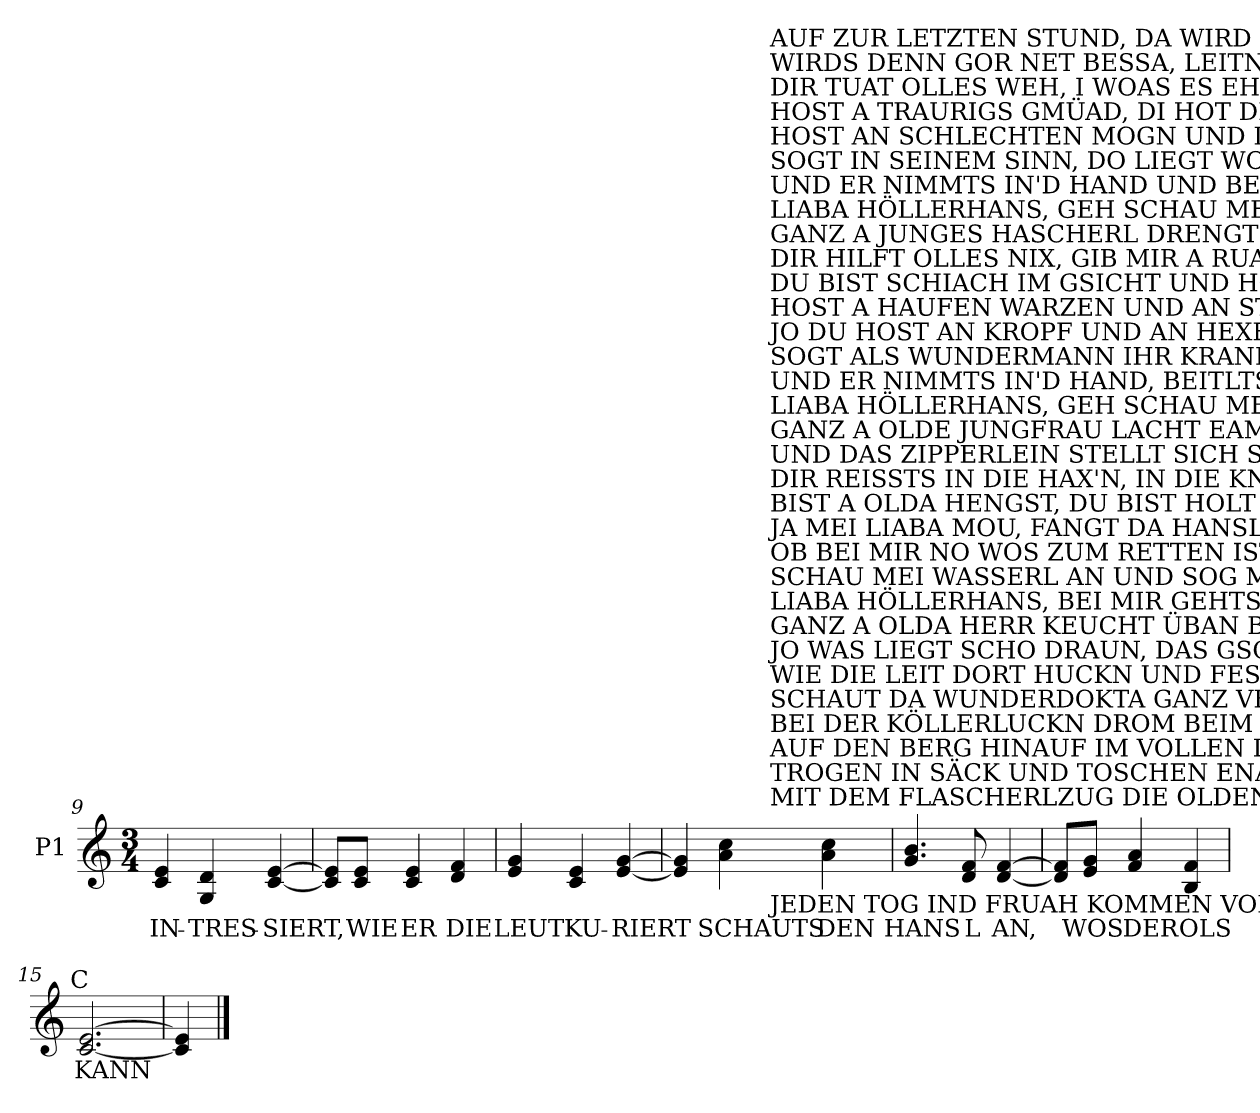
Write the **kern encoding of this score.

**kern	**text
*part1	*part1
*staff1	*staff1
*I"P1	*
*clefG2	*
*k[]	*
*C:	*
*M3/4	*
=9	=9
!	!LO:LY:b:color=#000000
4ci/ 4ei	IN-
!	!LO:LY:b:color=#000000
4Gi/ 4di	-TRES-
!	!LO:LY:b:color=#000000
[<4ci/ [>4ei	-SIERT,
=10	=10
8ci/] 8ei]L	.
!	!LO:LY:b:color=#000000
8ci/ 8eiJ	WIE
!	!LO:LY:b:color=#000000
4ci/ 4ei	ER
!	!LO:LY:b:color=#000000
4di/ 4fi	DIE
!!LO:LB:g=z
=11	=11
!	!LO:LY:b:color=#000000
4ei/ 4gi	LEUT
!	!LO:LY:b:color=#000000
4ci/ 4ei	KU-
!	!LO:LY:b:color=#000000
[<4ei/ [>4gi	-RIERT
=12	=12
*^	*
4ei/] 4gi]	4ryy	.
!	!	!LO:LY:b:color=#000000
4ai\ 4cci	16ryy	SCHAUTS
.	64ryy	.
.	128ryy	.
.	1024ryy	.
!	!LO:TX:b:t=JEDEN TOG IND FRUAH KOMMEN VON WEIT UND BREIT	!
!	!LO:TX:t=MIT DEM FLASCHERLZUG DIE OLDEN UND JUNGEN LEIT	!
!	!LO:TX:t=TROGEN IN SÄCK UND TOSCHEN ENARE WOSSERFLOSCHEN	!
!	!LO:TX:t=AUF DEN BERG HINAUF IM VOLLEN LAUF	!
!	!LO:TX:t=BEI DER KÖLLERLUCKN DROM BEIM HÖLLERHANS	!
!	!LO:TX:t=SCHAUT DA WUNDERDOKTA GANZ VERGNÜGT HERAUS	!
!	!LO:TX:t=WIE DIE LEIT DORT HUCKN UND FEST UMADRUCKN	!
!	!LO:TX:t=JO WAS LIEGT SCHO DRAUN, DAS GSCHÄFT GEHT AUN	!
!	!LO:TX:t=GANZ A OLDA HERR KEUCHT ÜBAN BERG DAHER	!
!	!LO:TX:t=LIABA HÖLLERHANS, BEI MIR GEHTS NIMMERMEHR	!
!	!LO:TX:t=SCHAU MEI WASSERL AN UND SOG MIR GANZ GEWISS	!
!	!LO:TX:t=OB BEI MIR NO WOS ZUM RETTEN IST	!
!	!LO:TX:t=JA MEI LIABA MOU, FANGT DA HANSL AN	!
!	!LO:TX:t=BIST A OLDA HENGST, DU BIST HOLT SCHLECHT SCHO DRAUN	!
!	!LO:TX:t=DIR REISSTS IN DIE HAX'N, IN DIE KNIA UND FLAXEN	!
!	!LO:TX:t=UND DAS ZIPPERLEIN STELLT SICH SCHON EIN	!
!	!LO:TX:t=GANZ A OLDE JUNGFRAU LACHT EAM FREUNDLI AN	!
!	!LO:TX:t=LIABA HÖLLERHANS, GEH SCHAU MEI FLASCHERL AN	!
!	!LO:TX:t=UND ER NIMMTS IN'D HAND, BEITLTS UMMANANT	!
!	!LO:TX:t=SOGT ALS WUNDERMANN IHR KRANKHEIT AN	!
!	!LO:TX:t=JO DU HOST AN KROPF UND AN HEXENSCHUSS	!
!	!LO:TX:t=HOST A HAUFEN WARZEN UND AN STEIFEN FUASS	!
!	!LO:TX:t=DU BIST SCHIACH IM GSICHT UND HOST A DIE GICHT	!
!	!LO:TX:t=DIR HILFT OLLES NIX, GIB MIR A RUAH	!
!	!LO:TX:t=GANZ A JUNGES HASCHERL DRENGT SICH AUCH HERAN	!
!	!LO:TX:t=LIABA HÖLLERHANS, GEH SCHAU MEI FLASCHERL AUN	!
!	!LO:TX:t=UND ER NIMMTS IN'D HAND UND BEITLTS UMMANANT	!
!	!LO:TX:t=SOGT IN SEINEM SINN, DO LIEGT WOS DRIN	!
!	!LO:TX:t=HOST AN SCHLECHTEN MOGN UND DEI HERZL KLOPFT	!
!	!LO:TX:t=HOST A TRAURIGS GMÜAD, DI HOT DI LIAB ANPOCKT	!
!	!LO:TX:t=DIR TUAT OLLES WEH, I WOAS ES EH	!
!	!LO:TX:t=WIRDS DENN GOR NET BESSA, LEITNS MIT DI GLÄSA	!
!	!LO:TX:t=AUF ZUR LETZTEN STUND, DA WIRD MA GSUND	!
.	4ryy	.
!	!	!LO:LY:b:color=#000000
4ai\ 4cci	.	DEN
.	8ryy	.
.	32ryy	.
.	256..ryy	.
*v	*v	*
=13	=13
*^	*
!LO:TX:a:cj:t=G7	!	!
!	!	!LO:LY:b:color=#000000
*v	*v	*
4.gi/ 4.bi	HANS
!	!LO:LY:b:color=#000000
8di/ 8fi	L
!	!LO:LY:b:color=#000000
[<4di/ [>4fi	AN,
=14	=14
8di/] 8fi]L	.
!	!LO:LY:b:color=#000000
8ei/ 8giJ	WOS
!	!LO:LY:b:color=#000000
4fi/ 4ai	DER
!	!LO:LY:b:color=#000000
4Bi/ 4fi	OLS
=15	=15
!LO:TX:a:cj:t=C	!
!	!LO:LY:b:color=#000000
[<2.ci/ [>2.ei	KANN
=16	=16
4ci/] 4ei]	.
==	==
*-	*-
